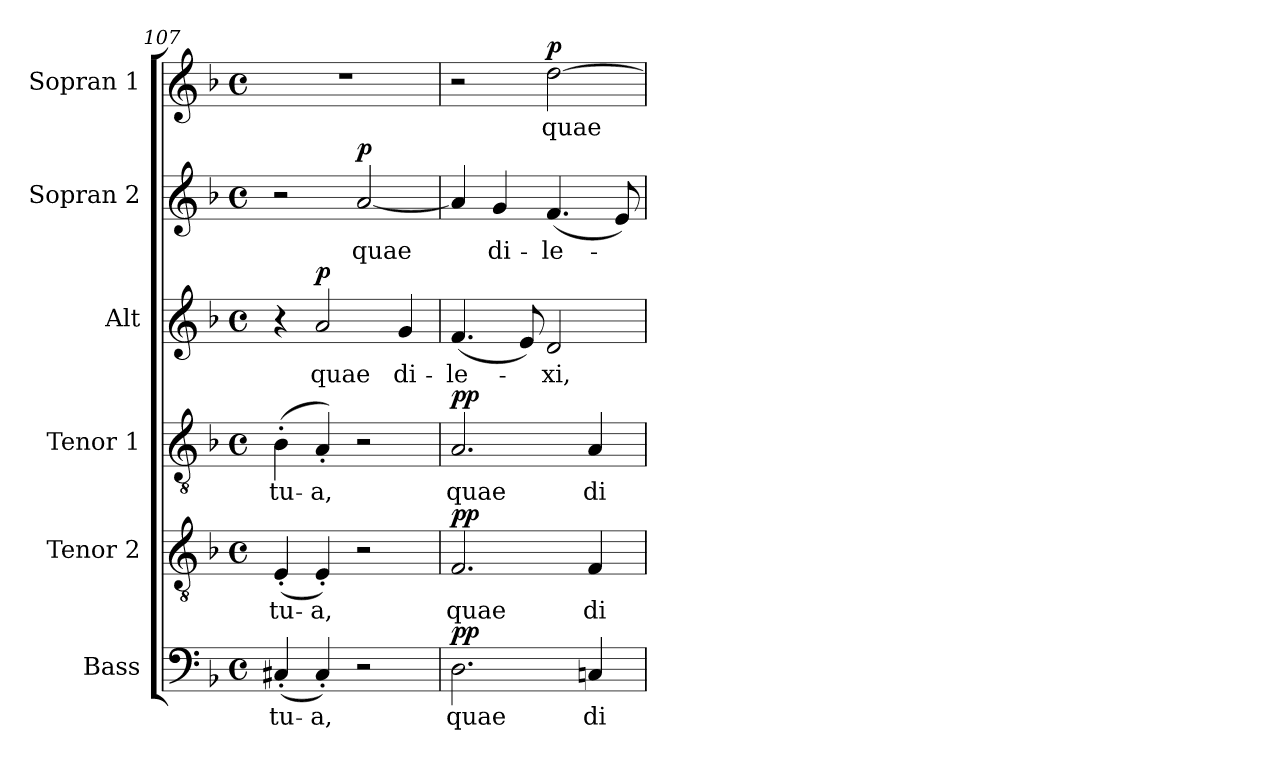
**kern	**text	**dynam	**kern	**text	**dynam	**kern	**text	**dynam	**kern	**text	**dynam	**kern	**text	**dynam	**kern	**text	**dynam
*part6	*part6	*part6	*part5	*part5	*part5	*part4	*part4	*part4	*part3	*part3	*part3	*part2	*part2	*part2	*part1	*part1	*part1
*staff6	*staff6	*staff6	*staff5	*staff5	*staff5	*staff4	*staff4	*staff4	*staff3	*staff3	*staff3	*staff2	*staff2	*staff2	*staff1	*staff1	*staff1
*I"Bass	*	*	*I"Tenor 2	*	*	*I"Tenor 1	*	*	*I"Alt	*	*	*I"Sopran 2	*	*	*I"Sopran 1	*	*
*I'B.	*	*	*I'T. 2	*	*	*I'T. 1	*	*	*I'A.	*	*	*I'S. 2	*	*	*I'S. 1	*	*
*clefF4	*	*	*clefGv2	*	*	*clefGv2	*	*	*clefG2	*	*	*clefG2	*	*	*clefG2	*	*
*k[b-]	*	*	*k[b-]	*	*	*k[b-]	*	*	*k[b-]	*	*	*k[b-]	*	*	*k[b-]	*	*
*F:	*	*	*F:	*	*	*F:	*	*	*F:	*	*	*F:	*	*	*F:	*	*
*M4/4	*	*	*M4/4	*	*	*M4/4	*	*	*M4/4	*	*	*M4/4	*	*	*M4/4	*	*
*met(c)	*	*	*met(c)	*	*	*met(c)	*	*	*met(c)	*	*	*met(c)	*	*	*met(c)	*	*
=107	=107	=107	=107	=107	=107	=107	=107	=107	=107	=107	=107	=107	=107	=107	=107	=107	=107
!	!LO:LY:b	!	!	!LO:LY:b	!	!	!LO:LY:b	!	!	!	!	!	!	!	!	!	!
(>4C#X'</	tu-	.	(>4E'</	tu-	.	(>4B-'>\	tu-	.	4r	.	.	2r	.	.	1r	.	.
!	!LO:LY:b	!	!	!LO:LY:b	!	!	!LO:LY:b	!	!	!LO:LY:b	!LO:DY:a	!	!	!	!	!	!
4C#'</)	-a,	.	4E'</)	-a,	.	4A'</)	-a,	.	2a/	quae	p	.	.	.	.	.	.
!	!	!	!	!	!	!	!	!	!	!	!	!	!LO:LY:b	!LO:DY:a	!	!	!
2r	.	.	2r	.	.	2r	.	.	.	.	.	[2a/	quae	p	.	.	.
!	!	!	!	!	!	!	!	!	!	!LO:LY:b	!	!	!	!	!	!	!
.	.	.	.	.	.	.	.	.	4g/	di-	.	.	.	.	.	.	.
=108	=108	=108	=108	=108	=108	=108	=108	=108	=108	=108	=108	=108	=108	=108	=108	=108	=108
!	!LO:LY:b	!LO:DY:a	!	!LO:LY:b	!LO:DY:a	!	!LO:LY:b	!LO:DY:a	!	!LO:LY:b	!	!	!	!	!	!	!
2.D\	quae	pp	2.F/	quae	pp	2.A/	quae	pp	(<4.f/	-le-	.	4a/]	.	.	2r	.	.
!	!	!	!	!	!	!	!	!	!	!	!	!	!LO:LY:b	!	!	!	!
.	.	.	.	.	.	.	.	.	.	.	.	4g/	di-	.	.	.	.
.	.	.	.	.	.	.	.	.	8e/)	.	.	.	.	.	.	.	.
!	!	!	!	!	!	!	!	!	!	!LO:LY:b	!	!	!LO:LY:b	!	!	!LO:LY:b	!LO:DY:a
.	.	.	.	.	.	.	.	.	2d/	-xi,	.	(<4.f/	-le-	.	[2dd\	quae	p
!	!LO:LY:b	!	!	!LO:LY:b	!	!	!LO:LY:b	!	!	!	!	!	!	!	!	!	!
4Cn/	di-	.	4F/	di-	.	4A/	di-	.	.	.	.	.	.	.	.	.	.
.	.	.	.	.	.	.	.	.	.	.	.	8e/)	.	.	.	.	.
=	=	=	=	=	=	=	=	=	=	=	=	=	=	=	=	=	=
*-	*-	*-	*-	*-	*-	*-	*-	*-	*-	*-	*-	*-	*-	*-	*-	*-	*-
